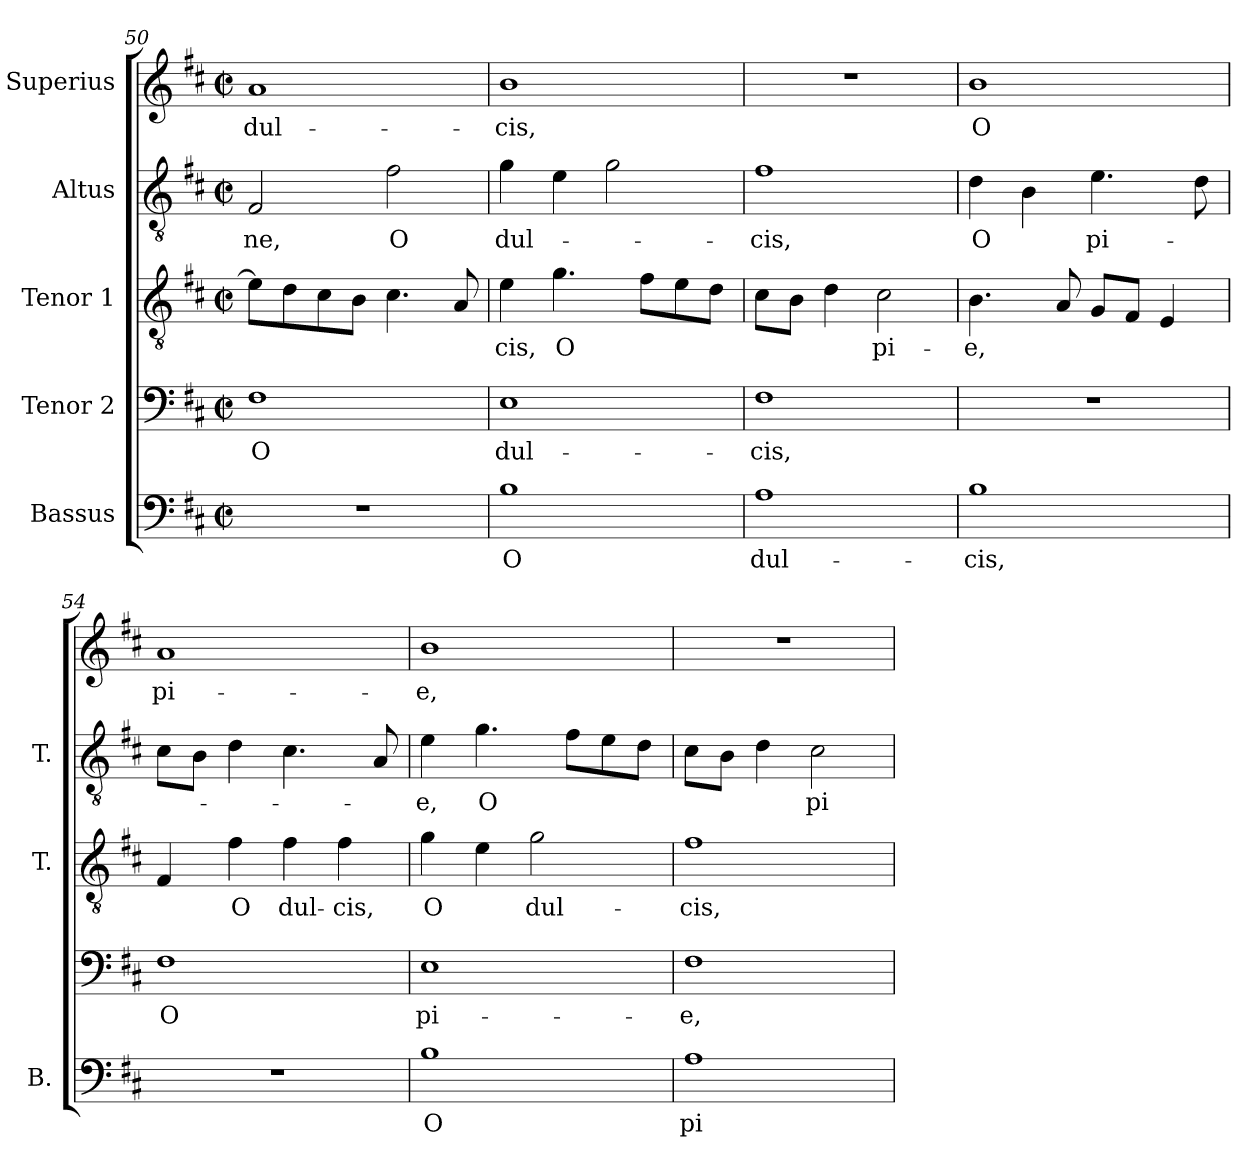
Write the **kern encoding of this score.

**kern	**text	**kern	**text	**kern	**text	**kern	**text	**kern	**text
*part5	*part5	*part4	*part4	*part3	*part3	*part2	*part2	*part1	*part1
*staff5	*staff5	*staff4	*staff4	*staff3	*staff3	*staff2	*staff2	*staff1	*staff1
*I"Bassus	*	*I"Tenor 2	*	*I"Tenor 1	*	*I"Altus	*	*I"Superius	*
*I'B.	*	*	*	*I'T.	*	*I'T.	*	*	*
*clefF4	*	*clefF4	*	*clefGv2	*	*clefGv2	*	*clefG2	*
*	*	*	*	*ITrd7c12	*	*ITrd7c12	*	*	*
*k[f#c#]	*	*k[f#c#]	*	*k[f#c#]	*	*k[f#c#]	*	*k[f#c#]	*
*D:	*	*D:	*	*D:	*	*D:	*	*D:	*
*M2/2	*	*M2/2	*	*M2/2	*	*M2/2	*	*M2/2	*
*met(c|)	*	*met(c|)	*	*met(c|)	*	*met(c|)	*	*met(c|)	*
=50	=50	=50	=50	=50	=50	=50	=50	=50	=50
!	!	!	!LO:LY:b:color=#000000	!	!	!	!	!	!
!	!	!	!	!	!	!	!LO:LY:b:color=#000000	!	!
!	!	!	!	!	!	!	!	!	!LO:LY:b:color=#000000
1r	.	1F#i	O	8Ei\L]	.	2FF#i/	-ne,	1ai	dul-
.	.	.	.	8Di\	.	.	.	.	.
.	.	.	.	8C#i\	.	.	.	.	.
.	.	.	.	8BBi\J	.	.	.	.	.
!	!	!	!	!	!	!	!LO:LY:b:color=#000000	!	!
.	.	.	.	4.C#i\	.	2F#i\	O	.	.
.	.	.	.	8AAi/	.	.	.	.	.
!!LO:PB:g=z
=51	=51	=51	=51	=51	=51	=51	=51	=51	=51
!	!LO:LY:b:color=#000000	!	!	!	!	!	!	!	!
!	!	!	!LO:LY:b:color=#000000	!	!	!	!	!	!
!	!	!	!	!	!LO:LY:b:color=#000000	!	!	!	!
!	!	!	!	!	!	!	!LO:LY:b:color=#000000	!	!
!	!	!	!	!	!	!	!	!	!LO:LY:b:color=#000000
1Bi	O	1Ei	dul-	4Ei\	-cis,	4Gi\	dul-	1bi	-cis,
!	!	!	!	!	!LO:LY:b:color=#000000	!	!	!	!
.	.	.	.	4.Gi\	O	4Ei\	.	.	.
.	.	.	.	.	.	2Gi\	.	.	.
.	.	.	.	8F#i\L	.	.	.	.	.
.	.	.	.	8Ei\	.	.	.	.	.
.	.	.	.	8Di\J	.	.	.	.	.
=52	=52	=52	=52	=52	=52	=52	=52	=52	=52
!	!LO:LY:b:color=#000000	!	!	!	!	!	!	!	!
!	!	!	!LO:LY:b:color=#000000	!	!	!	!	!	!
!	!	!	!	!	!	!	!LO:LY:b:color=#000000	!	!
1Ai	dul-	1F#i	-cis,	8C#i\L	.	1F#i	-cis,	1r	.
.	.	.	.	8BBi\J	.	.	.	.	.
.	.	.	.	4Di\	.	.	.	.	.
!	!	!	!	!	!LO:LY:b:color=#000000	!	!	!	!
.	.	.	.	2C#i\	pi-	.	.	.	.
=53	=53	=53	=53	=53	=53	=53	=53	=53	=53
!	!LO:LY:b:color=#000000	!	!	!	!	!	!	!	!
!	!	!	!	!	!LO:LY:b:color=#000000	!	!	!	!
!	!	!	!	!	!	!	!LO:LY:b:color=#000000	!	!
!	!	!	!	!	!	!	!	!	!LO:LY:b:color=#000000
1Bi	-cis,	1r	.	4.BBi\	-e,	4Di\	O	1bi	O
.	.	.	.	.	.	4BBi\	.	.	.
.	.	.	.	8AAi/	.	.	.	.	.
!	!	!	!	!	!	!	!LO:LY:b:color=#000000	!	!
.	.	.	.	8GGi/L	.	4.Ei\	pi-	.	.
.	.	.	.	8FF#i/J	.	.	.	.	.
.	.	.	.	4EEi/	.	.	.	.	.
.	.	.	.	.	.	8Di\	.	.	.
=54	=54	=54	=54	=54	=54	=54	=54	=54	=54
!	!	!	!LO:LY:b:color=#000000	!	!	!	!	!	!
!	!	!	!	!	!	!	!	!	!LO:LY:b:color=#000000
1r	.	1F#i	O	4FF#i/	.	8C#i\L	.	1ai	pi-
.	.	.	.	.	.	8BBi\J	.	.	.
!	!	!	!	!	!LO:LY:b:color=#000000	!	!	!	!
.	.	.	.	4F#i\	O	4Di\	.	.	.
!	!	!	!	!	!LO:LY:b:color=#000000	!	!	!	!
.	.	.	.	4F#i\	dul-	4.C#i\	.	.	.
!	!	!	!	!	!LO:LY:b:color=#000000	!	!	!	!
.	.	.	.	4F#i\	-cis,	.	.	.	.
.	.	.	.	.	.	8AAi/	.	.	.
=55	=55	=55	=55	=55	=55	=55	=55	=55	=55
!	!LO:LY:b:color=#000000	!	!	!	!	!	!	!	!
!	!	!	!LO:LY:b:color=#000000	!	!	!	!	!	!
!	!	!	!	!	!LO:LY:b:color=#000000	!	!	!	!
!	!	!	!	!	!	!	!LO:LY:b:color=#000000	!	!
!	!	!	!	!	!	!	!	!	!LO:LY:b:color=#000000
1Bi	O	1Ei	pi-	4Gi\	O	4Ei\	-e,	1bi	-e,
!	!	!	!	!	!	!	!LO:LY:b:color=#000000	!	!
.	.	.	.	4Ei\	.	4.Gi\	O	.	.
!	!	!	!	!	!LO:LY:b:color=#000000	!	!	!	!
.	.	.	.	2Gi\	dul-	.	.	.	.
.	.	.	.	.	.	8F#i\L	.	.	.
.	.	.	.	.	.	8Ei\	.	.	.
.	.	.	.	.	.	8Di\J	.	.	.
=56	=56	=56	=56	=56	=56	=56	=56	=56	=56
!	!LO:LY:b:color=#000000	!	!	!	!	!	!	!	!
!	!	!	!LO:LY:b:color=#000000	!	!	!	!	!	!
!	!	!	!	!	!LO:LY:b:color=#000000	!	!	!	!
1Ai	pi-	1F#i	-e,	1F#i	-cis,	8C#i\L	.	1r	.
.	.	.	.	.	.	8BBi\J	.	.	.
.	.	.	.	.	.	4Di\	.	.	.
!	!	!	!	!	!	!	!LO:LY:b:color=#000000	!	!
.	.	.	.	.	.	2C#i\	pi-	.	.
=	=	=	=	=	=	=	=	=	=
*-	*-	*-	*-	*-	*-	*-	*-	*-	*-
